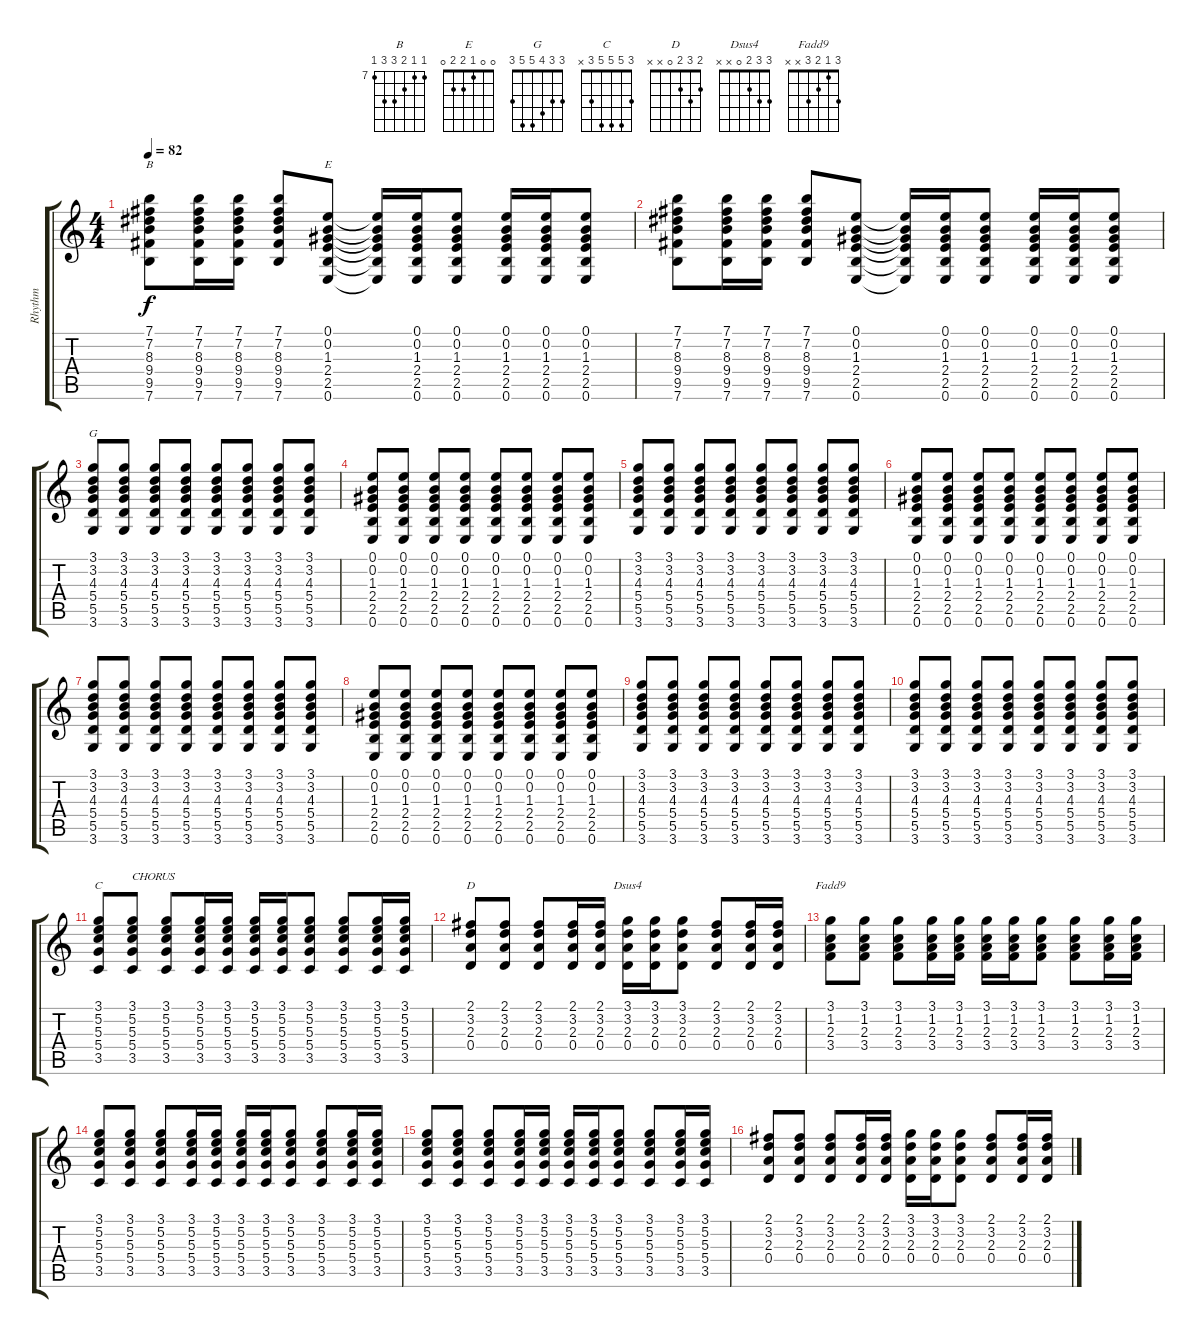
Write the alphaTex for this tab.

\track ("Rhythm" "Rhythm") {instrument acousticguitarsteel}
\staff {score tabs}
\tuning (E4 B3 G3 D3 A2 E2) {hide}
\chord ("B" 7 7 8 9 9 7) {firstfret 7}
\chord ("E" 0 0 1 2 2 0)
\chord ("G" 3 3 4 5 5 3)
\chord ("C" 3 5 5 5 3 x)
\chord ("D" 2 3 2 0 x x)
\chord ("Dsus4" 3 3 2 0 x x)
\chord ("Fadd9" 3 1 2 3 x x)
\ts (4 4)
\tempo 82
\clef g2
\ks c
(7.1 7.2 8.3 9.4 9.5 7.6).8{ch "B" dy f} (7.1 7.2 8.3 9.4 9.5 7.6).16 (7.1 7.2 8.3 9.4 9.5 7.6).16 (7.1 7.2 8.3 9.4 9.5 7.6).8 (0.1 0.2 1.3 2.4 2.5 0.6).8{ch "E"} (0.1{t} 0.2{t} 1.3{t} 2.4{t} 2.5{t} 0.6{t}).16 (0.1 0.2 1.3 2.4 2.5 0.6).16 (0.1 0.2 1.3 2.4 2.5 0.6).8 (0.1 0.2 1.3 2.4 2.5 0.6).16 (0.1 0.2 1.3 2.4 2.5 0.6).16 (0.1 0.2 1.3 2.4 2.5 0.6).8 |
(7.1 7.2 8.3 9.4 9.5 7.6).8 (7.1 7.2 8.3 9.4 9.5 7.6).16 (7.1 7.2 8.3 9.4 9.5 7.6).16 (7.1 7.2 8.3 9.4 9.5 7.6).8 (0.1 0.2 1.3 2.4 2.5 0.6).8 (0.1{t} 0.2{t} 1.3{t} 2.4{t} 2.5{t} 0.6{t}).16 (0.1 0.2 1.3 2.4 2.5 0.6).16 (0.1 0.2 1.3 2.4 2.5 0.6).8 (0.1 0.2 1.3 2.4 2.5 0.6).16 (0.1 0.2 1.3 2.4 2.5 0.6).16 (0.1 0.2 1.3 2.4 2.5 0.6).8 |
(3.1 3.2 4.3 5.4 5.5 3.6).8{ch "G"} (3.1 3.2 4.3 5.4 5.5 3.6).8 (3.1 3.2 4.3 5.4 5.5 3.6).8 (3.1 3.2 4.3 5.4 5.5 3.6).8 (3.1 3.2 4.3 5.4 5.5 3.6).8 (3.1 3.2 4.3 5.4 5.5 3.6).8 (3.1 3.2 4.3 5.4 5.5 3.6).8 (3.1 3.2 4.3 5.4 5.5 3.6).8 |
(0.1 0.2 1.3 2.4 2.5 0.6).8 (0.1 0.2 1.3 2.4 2.5 0.6).8 (0.1 0.2 1.3 2.4 2.5 0.6).8 (0.1 0.2 1.3 2.4 2.5 0.6).8 (0.1 0.2 1.3 2.4 2.5 0.6).8 (0.1 0.2 1.3 2.4 2.5 0.6).8 (0.1 0.2 1.3 2.4 2.5 0.6).8 (0.1 0.2 1.3 2.4 2.5 0.6).8 |
(3.1 3.2 4.3 5.4 5.5 3.6).8 (3.1 3.2 4.3 5.4 5.5 3.6).8 (3.1 3.2 4.3 5.4 5.5 3.6).8 (3.1 3.2 4.3 5.4 5.5 3.6).8 (3.1 3.2 4.3 5.4 5.5 3.6).8 (3.1 3.2 4.3 5.4 5.5 3.6).8 (3.1 3.2 4.3 5.4 5.5 3.6).8 (3.1 3.2 4.3 5.4 5.5 3.6).8 |
(0.1 0.2 1.3 2.4 2.5 0.6).8 (0.1 0.2 1.3 2.4 2.5 0.6).8 (0.1 0.2 1.3 2.4 2.5 0.6).8 (0.1 0.2 1.3 2.4 2.5 0.6).8 (0.1 0.2 1.3 2.4 2.5 0.6).8 (0.1 0.2 1.3 2.4 2.5 0.6).8 (0.1 0.2 1.3 2.4 2.5 0.6).8 (0.1 0.2 1.3 2.4 2.5 0.6).8 |
(3.1 3.2 4.3 5.4 5.5 3.6).8 (3.1 3.2 4.3 5.4 5.5 3.6).8 (3.1 3.2 4.3 5.4 5.5 3.6).8 (3.1 3.2 4.3 5.4 5.5 3.6).8 (3.1 3.2 4.3 5.4 5.5 3.6).8 (3.1 3.2 4.3 5.4 5.5 3.6).8 (3.1 3.2 4.3 5.4 5.5 3.6).8 (3.1 3.2 4.3 5.4 5.5 3.6).8 |
(0.1 0.2 1.3 2.4 2.5 0.6).8 (0.1 0.2 1.3 2.4 2.5 0.6).8 (0.1 0.2 1.3 2.4 2.5 0.6).8 (0.1 0.2 1.3 2.4 2.5 0.6).8 (0.1 0.2 1.3 2.4 2.5 0.6).8 (0.1 0.2 1.3 2.4 2.5 0.6).8 (0.1 0.2 1.3 2.4 2.5 0.6).8 (0.1 0.2 1.3 2.4 2.5 0.6).8 |
(3.1 3.2 4.3 5.4 5.5 3.6).8 (3.1 3.2 4.3 5.4 5.5 3.6).8 (3.1 3.2 4.3 5.4 5.5 3.6).8 (3.1 3.2 4.3 5.4 5.5 3.6).8 (3.1 3.2 4.3 5.4 5.5 3.6).8 (3.1 3.2 4.3 5.4 5.5 3.6).8 (3.1 3.2 4.3 5.4 5.5 3.6).8 (3.1 3.2 4.3 5.4 5.5 3.6).8 |
(3.1 3.2 4.3 5.4 5.5 3.6).8 (3.1 3.2 4.3 5.4 5.5 3.6).8 (3.1 3.2 4.3 5.4 5.5 3.6).8 (3.1 3.2 4.3 5.4 5.5 3.6).8 (3.1 3.2 4.3 5.4 5.5 3.6).8 (3.1 3.2 4.3 5.4 5.5 3.6).8 (3.1 3.2 4.3 5.4 5.5 3.6).8 (3.1 3.2 4.3 5.4 5.5 3.6).8 |
(3.1 5.2 5.3 5.4 3.5).8{ch "C"} (3.1 5.2 5.3 5.4 3.5).8{txt "CHORUS"} (3.1 5.2 5.3 5.4 3.5).8 (3.1 5.2 5.3 5.4 3.5).16 (3.1 5.2 5.3 5.4 3.5).16 (3.1 5.2 5.3 5.4 3.5).16 (3.1 5.2 5.3 5.4 3.5).16 (3.1 5.2 5.3 5.4 3.5).8 (3.1 5.2 5.3 5.4 3.5).8 (3.1 5.2 5.3 5.4 3.5).16 (3.1 5.2 5.3 5.4 3.5).16 |
(2.1 3.2 2.3 0.4).8{ch "D"} (2.1 3.2 2.3 0.4).8 (2.1 3.2 2.3 0.4).8 (2.1 3.2 2.3 0.4).16 (2.1 3.2 2.3 0.4).16 (3.1 3.2 2.3 0.4).16{ch "Dsus4"} (3.1 3.2 2.3 0.4).16 (3.1 3.2 2.3 0.4).8 (2.1 3.2 2.3 0.4).8 (2.1 3.2 2.3 0.4).16 (2.1 3.2 2.3 0.4).16 |
(3.1 1.2 2.3 3.4).8{ch "Fadd9"} (3.1 1.2 2.3 3.4).8 (3.1 1.2 2.3 3.4).8 (3.1 1.2 2.3 3.4).16 (3.1 1.2 2.3 3.4).16 (3.1 1.2 2.3 3.4).16 (3.1 1.2 2.3 3.4).16 (3.1 1.2 2.3 3.4).8 (3.1 1.2 2.3 3.4).8 (3.1 1.2 2.3 3.4).16 (3.1 1.2 2.3 3.4).16 |
(3.1 5.2 5.3 5.4 3.5).8 (3.1 5.2 5.3 5.4 3.5).8 (3.1 5.2 5.3 5.4 3.5).8 (3.1 5.2 5.3 5.4 3.5).16 (3.1 5.2 5.3 5.4 3.5).16 (3.1 5.2 5.3 5.4 3.5).16 (3.1 5.2 5.3 5.4 3.5).16 (3.1 5.2 5.3 5.4 3.5).8 (3.1 5.2 5.3 5.4 3.5).8 (3.1 5.2 5.3 5.4 3.5).16 (3.1 5.2 5.3 5.4 3.5).16 |
(3.1 5.2 5.3 5.4 3.5).8 (3.1 5.2 5.3 5.4 3.5).8 (3.1 5.2 5.3 5.4 3.5).8 (3.1 5.2 5.3 5.4 3.5).16 (3.1 5.2 5.3 5.4 3.5).16 (3.1 5.2 5.3 5.4 3.5).16 (3.1 5.2 5.3 5.4 3.5).16 (3.1 5.2 5.3 5.4 3.5).8 (3.1 5.2 5.3 5.4 3.5).8 (3.1 5.2 5.3 5.4 3.5).16 (3.1 5.2 5.3 5.4 3.5).16 |
(2.1 3.2 2.3 0.4).8 (2.1 3.2 2.3 0.4).8 (2.1 3.2 2.3 0.4).8 (2.1 3.2 2.3 0.4).16 (2.1 3.2 2.3 0.4).16 (3.1 3.2 2.3 0.4).16 (3.1 3.2 2.3 0.4).16 (3.1 3.2 2.3 0.4).8 (2.1 3.2 2.3 0.4).8 (2.1 3.2 2.3 0.4).16 (2.1 3.2 2.3 0.4).16
